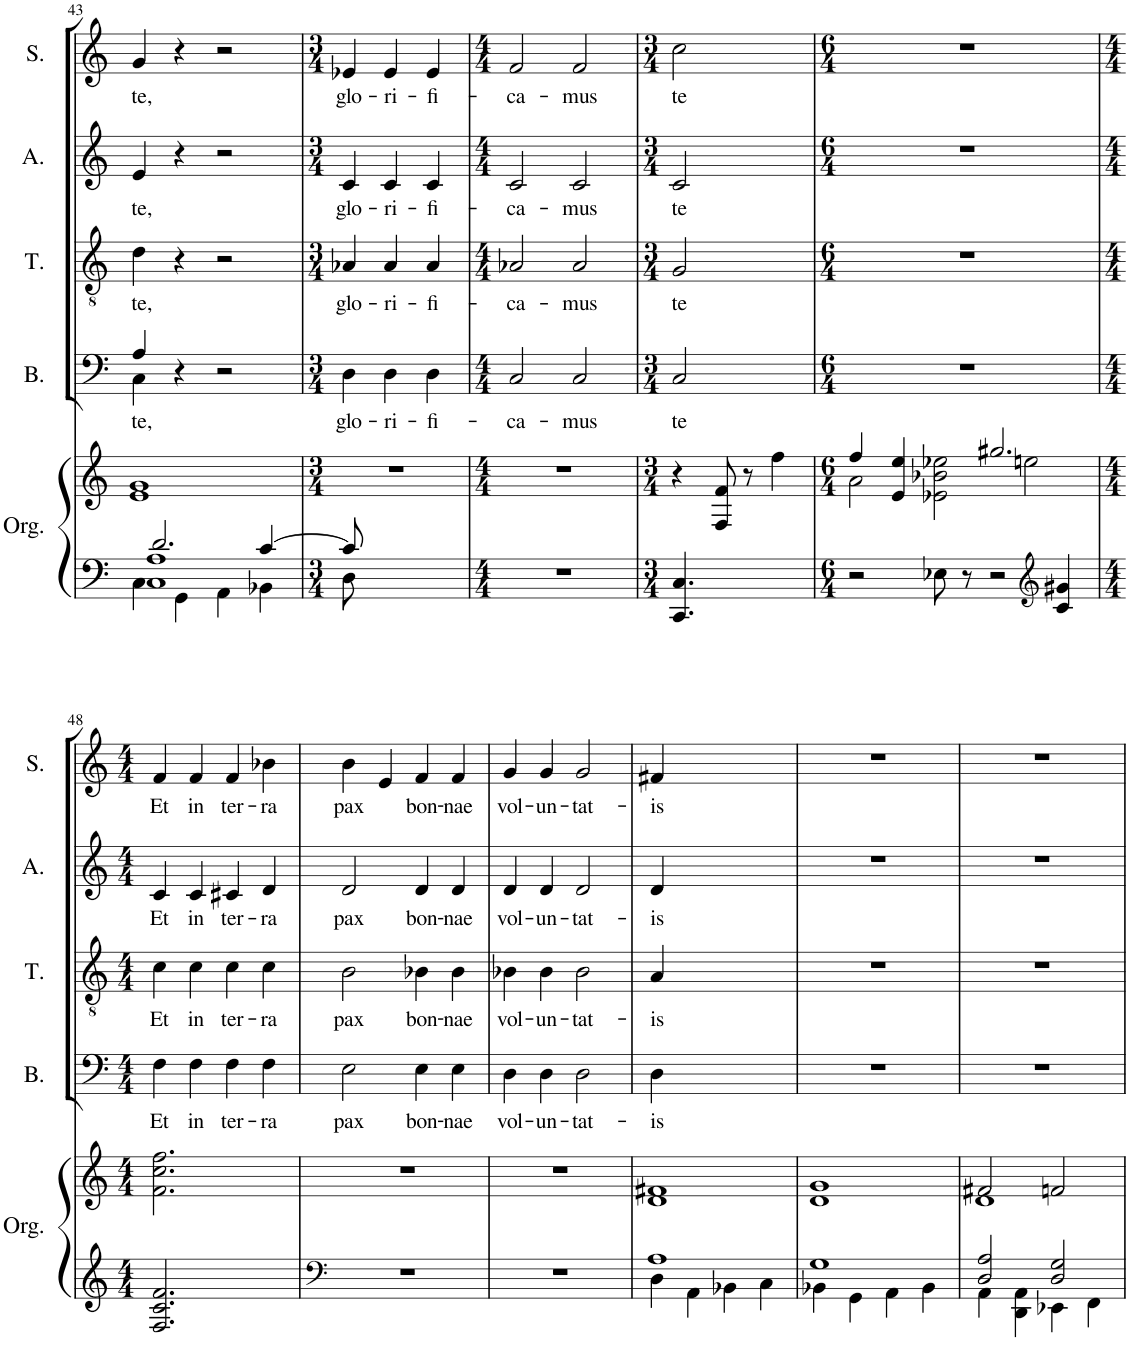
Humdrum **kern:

**kern	**kern	**kern	**text	**kern	**text	**kern	**text	**kern	**text
*part5	*part5	*part4	*part4	*part3	*part3	*part2	*part2	*part1	*part1
*staff6	*staff5	*staff4	*staff4	*staff3	*staff3	*staff2	*staff2	*staff1	*staff1
*I"Organ	*	*I"Bass	*	*I"Tenor	*	*I"Alto	*	*I"Soprano	*
*I'Org.	*	*I'B.	*	*I'T.	*	*I'A.	*	*I'S.	*
!!LO:PB:g=z
*clefF4	*clefG2	*clefF4	*	*clefGv2	*	*clefG2	*	*clefG2	*
*k[]	*k[]	*k[]	*	*k[]	*	*k[]	*	*k[]	*
*M4/4	*M4/4	*M4/4	*	*M4/4	*	*M4/4	*	*M4/4	*
=43	=43	=43	=43	=43	=43	=43	=43	=43	=43
*^	*	*	*	*	*	*	*	*	*
*	*^	*	*	*	*	*	*	*	*	*
!	!	!	!	!	!LO:LY:b	!	!LO:LY:b	!	!LO:LY:b	!	!LO:LY:b
*	*	*	*	*^	*	*	*	*	*	*	*
1C 1A	4C\	2.d/	1e 1g	4A/	4C\	te,	4d\	te,	4e/	te,	4g/	te,
.	4GG\	.	.	4r	2.ryy	.	4r	.	4r	.	4r	.
.	4AA\	.	.	2r	.	.	2r	.	2r	.	2r	.
.	4BB-X\	[4c/	.	.	.	.	.	.	.	.	.	.
*	*	*	*	*v	*v	*	*	*	*	*	*	*
=44	=44	=44	=44	=44	=44	=44	=44	=44	=44	=44	=44
*M3/4	*	*	*M3/4	*M3/4	*	*M3/4	*	*M3/4	*	*M3/4	*
!	!	!	!	!	!LO:LY:b	!	!LO:LY:b	!	!LO:LY:b	!	!LO:LY:b
2.ryy	8D\	8c/]	2.r	4D\	glo-	4A-X/	glo-	4c/	glo-	4e-X/	glo-
.	2ryy	2ryy	.	.	.	.	.	.	.	.	.
!	!	!	!	!	!LO:LY:b	!	!LO:LY:b	!	!LO:LY:b	!	!LO:LY:b
.	.	.	.	4D\	-ri-	4A-/	-ri-	4c/	-ri-	4e-/	-ri-
!	!	!	!	!	!LO:LY:b	!	!LO:LY:b	!	!LO:LY:b	!	!LO:LY:b
.	.	.	.	4D\	-fi-	4A-/	-fi-	4c/	-fi-	4e-/	-fi-
.	8ryy	8ryy	.	.	.	.	.	.	.	.	.
*v	*v	*v	*	*	*	*	*	*	*	*	*
=45	=45	=45	=45	=45	=45	=45	=45	=45	=45
*M4/4	*M4/4	*M4/4	*	*M4/4	*	*M4/4	*	*M4/4	*
*^	*	*	*	*	*	*	*	*	*
*	*^	*	*	*	*	*	*	*	*	*
!	!	!	!	!	!LO:LY:b	!	!LO:LY:b	!	!LO:LY:b	!	!LO:LY:b
*v	*v	*v	*	*	*	*	*	*	*	*	*
1r	1r	2C/	-ca-	2A-X/	-ca-	2c/	-ca-	2f/	-ca-
!	!	!	!LO:LY:b	!	!LO:LY:b	!	!LO:LY:b	!	!LO:LY:b
.	.	2C/	-mus	2A-/	-mus	2c/	-mus	2f/	-mus
=46	=46	=46	=46	=46	=46	=46	=46	=46	=46
*M3/4	*M3/4	*M3/4	*	*M3/4	*	*M3/4	*	*M3/4	*
!	!	!	!LO:LY:b	!	!LO:LY:b	!	!LO:LY:b	!	!LO:LY:b
4.CC/ 4.C/	4r	2C/	te	2G/	te	2c/	te	2cc\	te
.	8F/ 8f/	.	.	.	.	.	.	.	.
4.ryy	8r	.	.	.	.	.	.	.	.
.	4ff\	4ryy	.	4ryy	.	4ryy	.	4ryy	.
=47	=47	=47	=47	=47	=47	=47	=47	=47	=47
*M6/4	*M6/4	*M6/4	*	*M6/4	*	*M6/4	*	*M6/4	*
*	*^	*	*	*	*	*	*	*	*
2r	4ff/	2a\	1.r	.	1.r	.	1.r	.	1.r	.
.	4e/ 4ee/	.	.	.	.	.	.	.	.	.
8E-X\	4ryy	2e-X\ 2b-X\ 2ee-X\	.	.	.	.	.	.	.	.
8r	.	.	.	.	.	.	.	.	.	.
2r	2.gg#X/	.	.	.	.	.	.	.	.	.
.	.	2een\	.	.	.	.	.	.	.	.
*clefG2	*	*	*	*	*	*	*	*	*	*
4c/ 4g#X/	.	.	.	.	.	.	.	.	.	.
*	*v	*v	*	*	*	*	*	*	*	*
!!LO:LB:g=z
=48	=48	=48	=48	=48	=48	=48	=48	=48	=48
*M4/4	*M4/4	*M4/4	*	*M4/4	*	*M4/4	*	*M4/4	*
!	!	!	!LO:LY:b	!	!LO:LY:b	!	!LO:LY:b	!	!LO:LY:b
2.F/ 2.c/ 2.f/	2.f\ 2.cc\ 2.ff\	4F\	Et	4c\	Et	4c/	Et	4f/	Et
!	!	!	!LO:LY:b	!	!LO:LY:b	!	!LO:LY:b	!	!LO:LY:b
.	.	4F\	in	4c\	in	4c/	in	4f/	in
!	!	!	!LO:LY:b	!	!LO:LY:b	!	!LO:LY:b	!	!LO:LY:b
.	.	4F\	ter-	4c\	ter-	4c#X/	ter-	4f/	ter-
!	!	!	!LO:LY:b	!	!LO:LY:b	!	!LO:LY:b	!	!LO:LY:b
4ryy	4ryy	4F\	-ra	4c\	-ra	4d/	-ra	4b-X\	-ra
=49	=49	=49	=49	=49	=49	=49	=49	=49	=49
*clefF4	*	*	*	*	*	*	*	*	*
!	!	!	!LO:LY:b	!	!LO:LY:b	!	!LO:LY:b	!	!LO:LY:b
1r	1r	2E\	pax	2B\	pax	2d/	pax	4b\	pax
.	.	.	.	.	.	.	.	4e/	.
!	!	!	!LO:LY:b	!	!LO:LY:b	!	!LO:LY:b	!	!LO:LY:b
.	.	4E\	bon-	4B-X\	bon-	4d/	bon-	4f/	bon-
!	!	!	!LO:LY:b	!	!LO:LY:b	!	!LO:LY:b	!	!LO:LY:b
.	.	4E\	-nae	4B-\	-nae	4d/	-nae	4f/	-nae
=50	=50	=50	=50	=50	=50	=50	=50	=50	=50
!	!	!	!LO:LY:b	!	!LO:LY:b	!	!LO:LY:b	!	!LO:LY:b
1r	1r	4D\	vol-	4B-X\	vol-	4d/	vol-	4g/	vol-
!	!	!	!LO:LY:b	!	!LO:LY:b	!	!LO:LY:b	!	!LO:LY:b
.	.	4D\	-un-	4B-\	-un-	4d/	-un-	4g/	-un-
!	!	!	!LO:LY:b	!	!LO:LY:b	!	!LO:LY:b	!	!LO:LY:b
.	.	2D\	-tat-	2B-\	-tat-	2d/	-tat-	2g/	-tat-
=51	=51	=51	=51	=51	=51	=51	=51	=51	=51
*^	*	*	*	*	*	*	*	*	*
!	!	!	!	!LO:LY:b	!	!LO:LY:b	!	!LO:LY:b	!	!LO:LY:b
1A	4D\	1d 1f#X	4D\	-is	4A/	-is	4d/	-is	4f#X/	-is
.	4AA\	.	2.ryy	.	2.ryy	.	2.ryy	.	2.ryy	.
.	4BB-X\	.	.	.	.	.	.	.	.	.
.	4C\	.	.	.	.	.	.	.	.	.
=52	=52	=52	=52	=52	=52	=52	=52	=52	=52	=52
1G	4BB-X\	1d 1g	1r	.	1r	.	1r	.	1r	.
.	4GG\	.	.	.	.	.	.	.	.	.
.	4AA\	.	.	.	.	.	.	.	.	.
.	4BB-\	.	.	.	.	.	.	.	.	.
=53	=53	=53	=53	=53	=53	=53	=53	=53	=53	=53
*	*	*^	*	*	*	*	*	*	*	*
2D/ 2A/	4AA\	2f#X/	1d	1r	.	1r	.	1r	.	1r	.
.	4DD\ 4AA\	.	.	.	.	.	.	.	.	.	.
2D/ 2G/	4EE-X\	2fn/	.	.	.	.	.	.	.	.	.
.	4FF\	.	.	.	.	.	.	.	.	.	.
*v	*v	*	*	*	*	*	*	*	*	*	*
*	*v	*v	*	*	*	*	*	*	*	*
=	=	=	=	=	=	=	=	=	=
*-	*-	*-	*-	*-	*-	*-	*-	*-	*-
